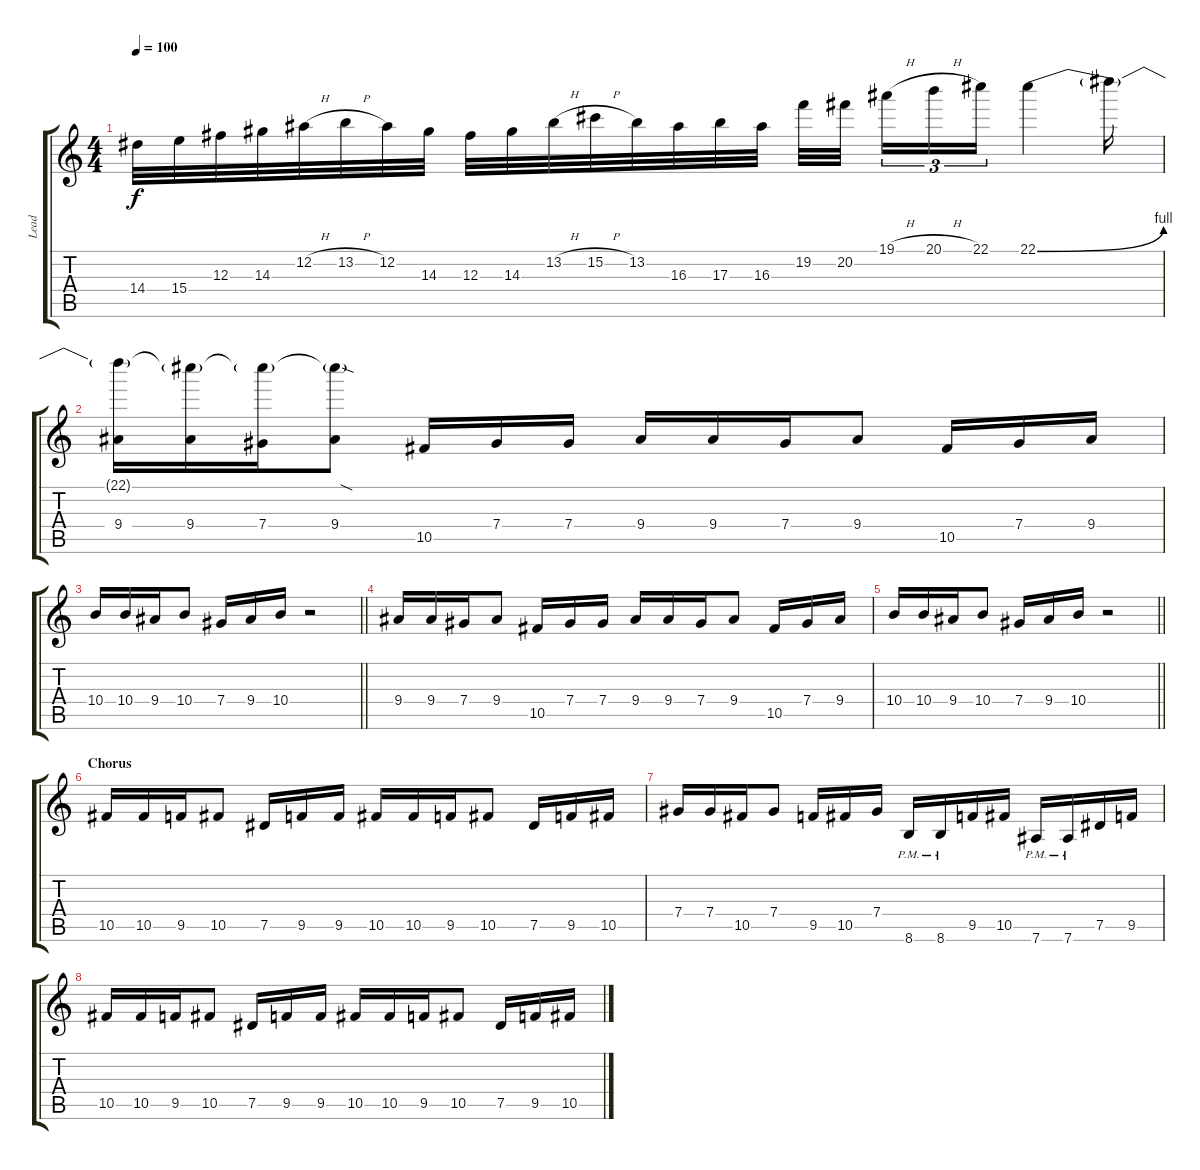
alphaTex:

\track ("Lead" "Lead") {instrument distortionguitar}
\staff {score tabs}
\tuning (Eb4 Bb3 Gb3 Db3 Ab2 Eb2) {hide}
\ts (4 4)
\tempo 100
\clef g2
\ks c
14.4.32{dy f} 15.4.32 12.3.32 14.3.32 12.2{h}.32 13.2{h}.32 12.2.32 14.3.32 12.3.32 14.3.32 13.2{h}.32 15.2{h}.32 13.2.32 16.3.32 17.3.32 16.3.32 19.2.32 20.2.32{beam splitsecondary} 19.1{h}.16{tu (3 2)} 20.1{h}.16{tu (3 2)} 22.1.16{tu (3 2)} 22.1{be (bend 0 0 60 4)}.4 22.1{t}.16 |
(22.1{t} 9.4).16 (22.1{t} 9.4).16 (22.1{t} 7.4).16 (22.1{sod t} 9.4).8 10.5.16 7.4.16 7.4.16 9.4.16 9.4.16 7.4.16 9.4.8 10.5.16 7.4.16 9.4.16 |
\barLineRight lightlight
10.4.16 10.4.16 9.4.16 10.4.8 7.4.16 9.4.16 10.4.16 r.2 |
9.4.16{volume 13} 9.4.16 7.4.16 9.4.8 10.5.16 7.4.16 7.4.16 9.4.16 9.4.16 7.4.16 9.4.8 10.5.16 7.4.16 9.4.16 |
\barLineRight lightlight
10.4.16 10.4.16 9.4.16 10.4.8 7.4.16 9.4.16 10.4.16 r.2 |
\section ("" "Chorus")
10.5.16 10.5.16 9.5.16 10.5.8 7.5.16 9.5.16 9.5.16 10.5.16 10.5.16 9.5.16 10.5.8 7.5.16 9.5.16 10.5.16 |
7.4.16 7.4.16 10.5.16 7.4.8 9.5.16 10.5.16 7.4.16 8.6{pm}.16 8.6{pm}.16 9.5.16 10.5.16 7.6{pm}.16 7.6{pm}.16 7.5.16 9.5.16 |
10.5.16 10.5.16 9.5.16 10.5.8 7.5.16 9.5.16 9.5.16 10.5.16 10.5.16 9.5.16 10.5.8 7.5.16 9.5.16 10.5.16
